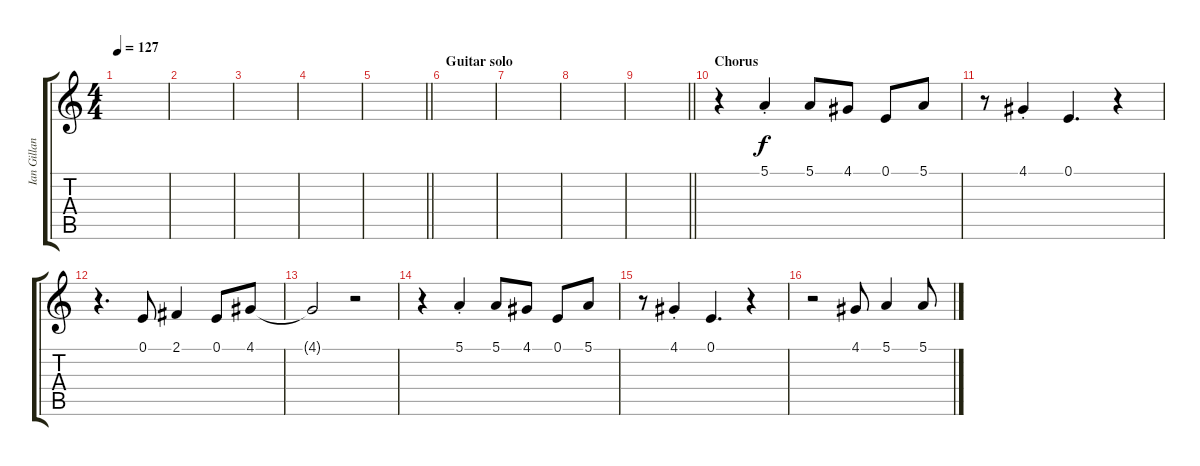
\track ("Ian Gillan" "Ian Gillan") {instrument oboe}
\staff {score tabs}
\tuning (E4 B3 G3 D3 A2 E2) {hide}
\ts (4 4)
\tempo 127
\clef g2
\ks c
|
|
|
|
\barLineRight lightlight
|
\section ("" "Guitar solo")
|
|
|
\barLineRight lightlight
|
\section ("" "Chorus")
r.4 5.1{st}.4 5.1.8 4.1.8 0.1.8 5.1.8 |
r.8 4.1{st}.4 0.1.4{d} r.4 |
r.4{d} 0.1.8 2.1.4 0.1.8 4.1.8 |
4.1{t}.2 r.2 |
r.4 5.1{st}.4 5.1.8 4.1.8 0.1.8 5.1.8 |
r.8 4.1{st}.4 0.1.4{d} r.4 |
r.2 4.1.8 5.1.4 5.1.8
